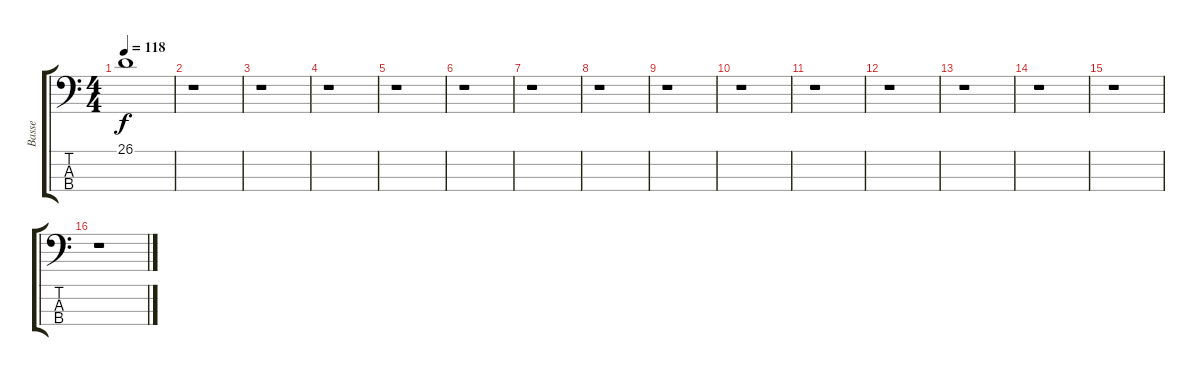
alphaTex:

\track ("Basse" "Basse") {instrument contrabass}
\staff {score tabs}
\tuning (C-1 G2 D2 A1) {hide}
\ts (4 4)
\tempo 118
\clef f4
\ks c
26.1{t}.1{dy f} |
r.1 |
r.1 |
r.1 |
r.1 |
r.1 |
r.1 |
r.1 |
r.1 |
r.1 |
r.1 |
r.1 |
r.1 |
r.1 |
r.1 |
r.1
